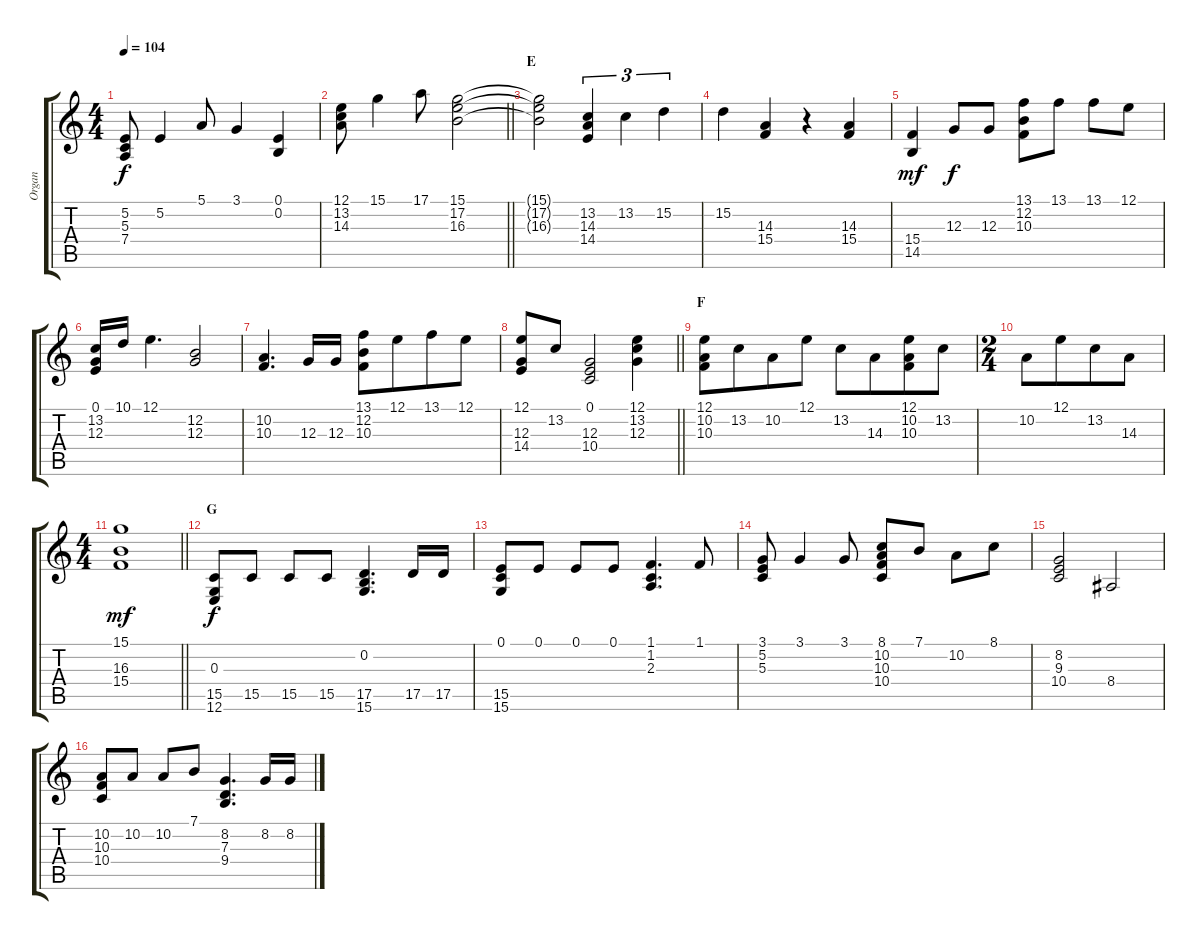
\track ("Organ" "Organ") {instrument drawbarorgan}
\staff {score tabs}
\tuning (E4 B3 G3 D3 A2 E2) {hide}
\ts (4 4)
\tempo 104
\clef g2
\ks c
(5.2 5.3 7.4).8{dy f} 5.2.4 5.1.8 3.1.4 (0.1 0.2).4 |
\barLineRight lightlight
(12.1 13.2 14.3).8 15.1.4 17.1.8 (15.1 17.2 16.3).2 |
\section ("" "E")
(15.1{t} 17.2{t} 16.3{t}).2 (13.2 14.3 14.4).4{tu (3 2)} 13.2.4{tu (3 2)} 15.2.4{tu (3 2)} |
15.2.4 (14.3 15.4).4 r.4 (14.3 15.4).4 |
(15.4 14.5).4{dy mf} 12.3.8{dy f} 12.3.8 (13.1 12.2 10.3).8 13.1.8 13.1.8 12.1.8 |
(0.1 13.2 12.3).16 10.1.16 12.1.4{d} (12.2 12.3).2 |
(10.2 10.3).4{d} 12.3.16 12.3.16 (13.1 12.2 10.3).8 12.1.8{beam merge} 13.1.8 12.1.8 |
\barLineRight lightlight
(12.1 12.3 14.4).8 13.2.8 (0.1 12.3 10.4).2 (12.1 13.2 12.3).4 |
\section ("" "F")
(12.1 10.2 10.3).8 13.2.8{beam merge} 10.2.8 12.1.8 13.2.8 14.3.8{beam merge} (12.1 10.2 10.3).8 13.2.8 |
\ts (2 4)
10.2.8 12.1.8{beam merge} 13.2.8 14.3.8 |
\ts (4 4)
\barLineRight lightlight
(15.1 16.3 15.4).1{dy mf} |
\section ("" "G")
(0.3 15.5 12.6).8{dy f} 15.5.8 15.5.8 15.5.8 (0.2 17.5 15.6).4{d} 17.5.16 17.5.16 |
(0.1 15.5 15.6).8 0.1.8 0.1.8 0.1.8 (1.1 1.2 2.3).4{d} 1.1.8 |
(3.1 5.2 5.3).8 3.1.4 3.1.8 (8.1 10.2 10.3 10.4).8 7.1.8 10.2.8 8.1.8 |
(8.2 9.3 10.4).2 8.4.2 |
(10.2 10.3 10.4).8 10.2.8 10.2.8 7.1.8 (8.2 7.3 9.4).4{d} 8.2.16 8.2.16
